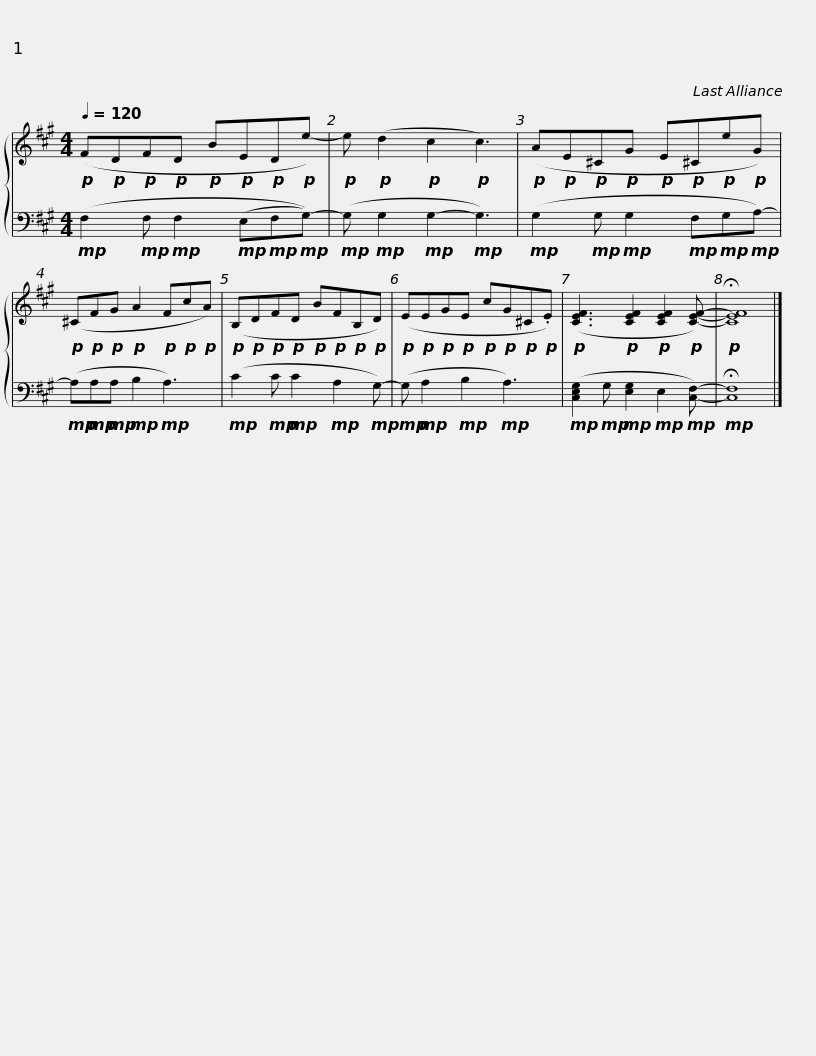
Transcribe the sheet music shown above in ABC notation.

X:1
%%score { 1 | 2 }
L:1/8
Q:1/4=120
M:4/4
I:linebreak $
K:A
V:1 treble
V:2 bass
V:1
!p! (F!p!D!p!F!p!D!p! B!p!E!p!D!p!e-) |!p! e!p! (d2!p! c2!p! c3) |!p! (A!p!E!p!^C!p!G!p! E!p!^C!p!e!p!G) |!p! (^C!p!F!p!G!p! A2!p! F!p!c!p!A) |$!p! (B,!p!D!p!F!p!D!p! B!p!F!p!B,!p!D) | %5
!p! (E!p!E!p!G!p!E!p! c!p!G!p!^C!p!.E) |!p! ([CEF]3!p! [CEF]2!p! [CEF]2!p! [CEF]-) |!p! !fermata![CEF]8 |] %8
V:2
!mp! (F,2!mp! F,!mp! F,2!mp! (E,!mp!F,!mp!G,-)) |!mp! (G,!mp! G,2!mp! G,2-!mp! G,3) |!mp! (G,2!mp! G,!mp! G,2!mp! F,!mp!G,!mp!A,-) |!mp! (A,!mp!A,!mp!A,!mp! B,2!mp! A,3) |$!mp! (C2!mp! C!mp! C2!mp! A,2!mp! G,-) | %5
!mp! (G,!mp! A,2!mp! B,2!mp! A,3) |!mp! ([C,E,G,]2!mp! G,!mp! [E,G,]2!mp! E,2!mp! [C,F,]-) |!mp! !fermata![C,F,]8 |] %8
